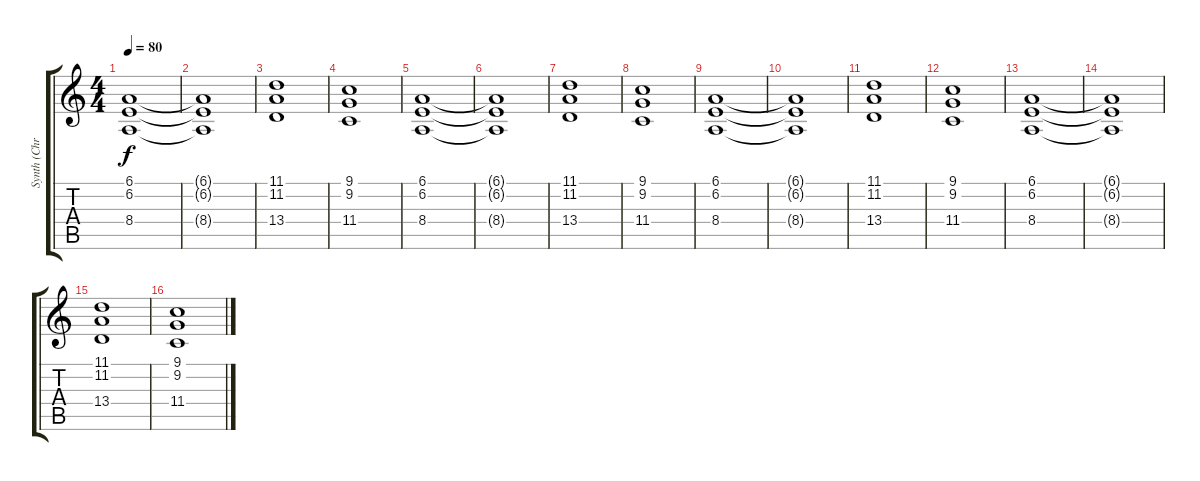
\track ("Synth (Chris \"Mother Goose\" Pit(t)man)" "Synth (Chr") {instrument synthstrings1}
\staff {score tabs}
\tuning (Eb4 Bb3 Gb3 Db3 Ab2 Eb2) {hide}
\ts (4 4)
\tempo 80
\clef g2
\ks c
(6.1 6.2 8.4).1{dy f} |
(6.1{t} 6.2{t} 8.4{t}).1 |
(11.1 11.2 13.4).1 |
(9.1 9.2 11.4).1 |
(6.1 6.2 8.4).1 |
(6.1{t} 6.2{t} 8.4{t}).1 |
(11.1 11.2 13.4).1 |
(9.1 9.2 11.4).1 |
(6.1 6.2 8.4).1 |
(6.1{t} 6.2{t} 8.4{t}).1 |
(11.1 11.2 13.4).1 |
(9.1 9.2 11.4).1 |
(6.1 6.2 8.4).1 |
(6.1{t} 6.2{t} 8.4{t}).1 |
(11.1 11.2 13.4).1 |
(9.1 9.2 11.4).1
